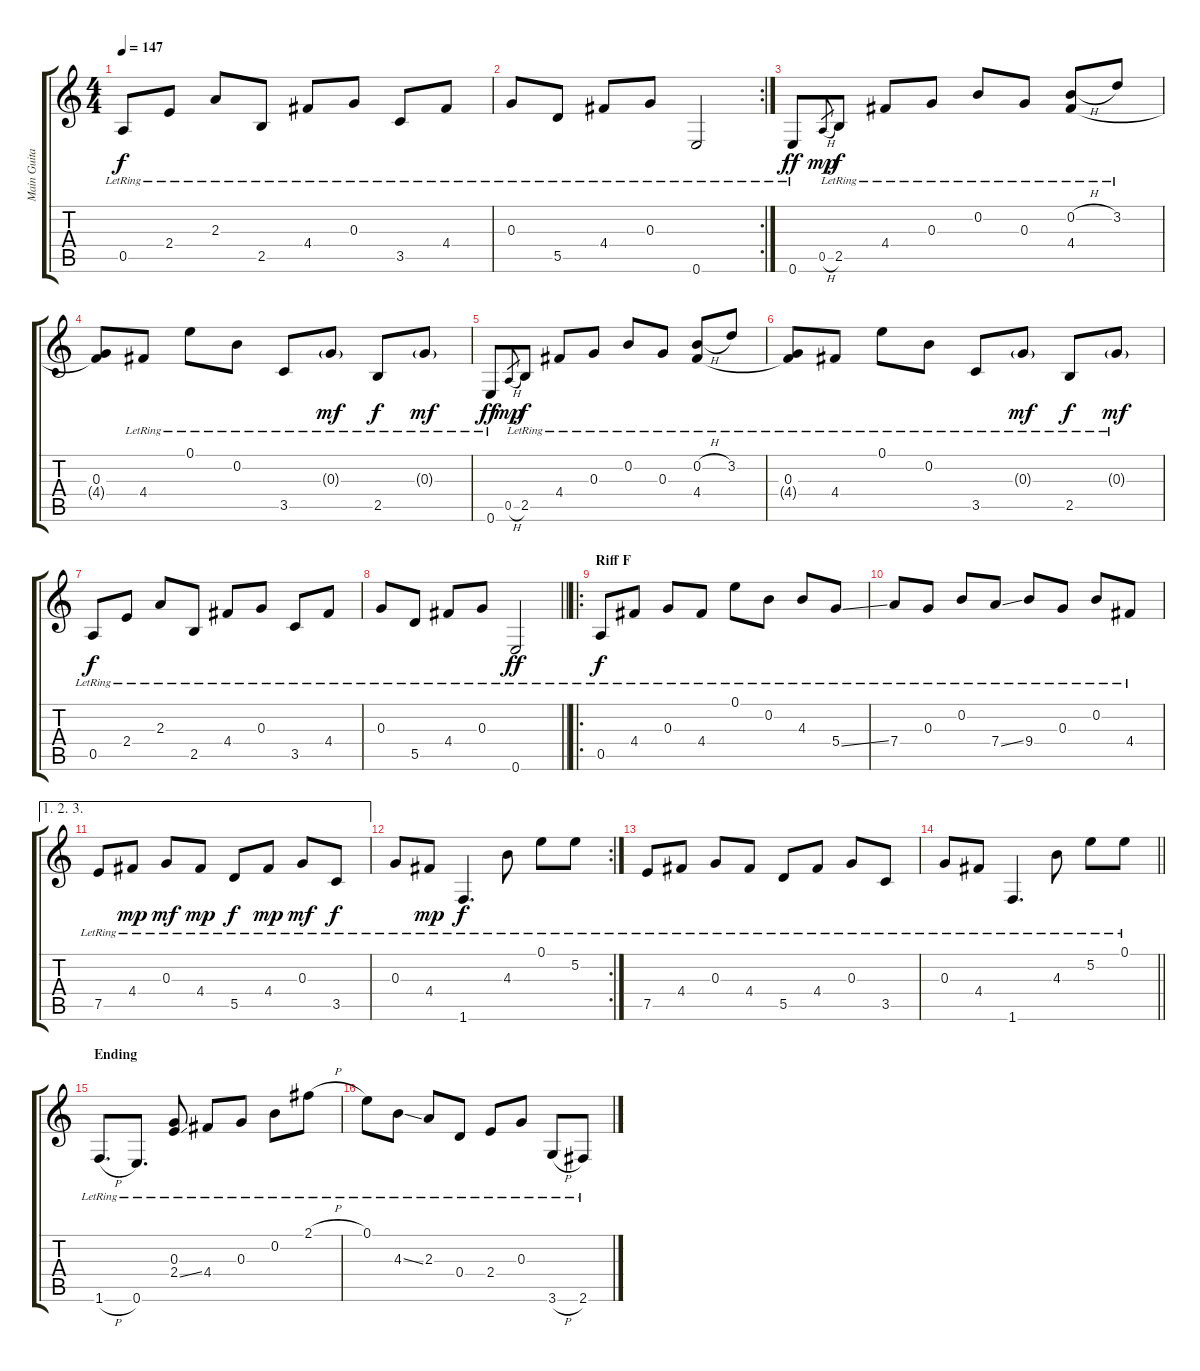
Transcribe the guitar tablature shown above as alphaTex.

\track ("Main Guitar" "Main Guita") {instrument acousticguitarnylon}
\staff {score tabs}
\tuning (E4 B3 G3 D3 A2 E2) {hide}
\ts (4 4)
\tempo 147
\clef g2
\ks c
0.5{lr}.8{dy f} 2.4{lr}.8 2.3{lr}.8 2.5{lr}.8 4.4{lr}.8 0.3{lr}.8 3.5{lr}.8 4.4{lr}.8 |
\rc 2
0.3{lr}.8 5.5{lr}.8 4.4{lr}.8 0.3{lr}.8 0.6{lr}.2 |
0.6{lr}.8{dy ff} 0.5{h}.8{gr dy mp} 2.5{lr}.8{dy f} 4.4{lr}.8 0.3{lr}.8 0.2{lr}.8 0.3{lr}.8 (0.2{h} 4.4{lr}).8 3.2{lr}.8 |
(0.3 4.4{t}).8 4.4{lr}.8 0.1{lr}.8 0.2{lr}.8 3.5{lr}.8 0.3{g lr}.8{dy mf} 2.5{lr}.8{dy f} 0.3{g lr}.8{dy mf} |
0.6{lr}.8{dy ff} 0.5{h}.8{gr dy mp} 2.5{lr}.8{dy f} 4.4{lr}.8 0.3{lr}.8 0.2{lr}.8 0.3{lr}.8 (0.2{h lr} 4.4).8 3.2{lr}.8 |
(0.3{lr} 4.4{t}).8 4.4{lr}.8 0.1{lr}.8 0.2{lr}.8 3.5{lr}.8 0.3{g lr}.8{dy mf} 2.5{lr}.8{dy f} 0.3{g lr}.8{dy mf} |
0.5{lr}.8{dy f} 2.4{lr}.8 2.3{lr}.8 2.5{lr}.8 4.4{lr}.8 0.3{lr}.8 3.5{lr}.8 4.4{lr}.8 |
\barLineRight lightlight
0.3{lr}.8 5.5{lr}.8 4.4{lr}.8 0.3{lr}.8 0.6{lr}.2{dy ff} |
\ro
\section ("" "Riff F")
0.5{lr}.8{dy f} 4.4{lr}.8 0.3{lr}.8 4.4{lr}.8 0.1{lr}.8 0.2{lr}.8 4.3{lr}.8 5.4{ss lr}.8 |
7.4{lr}.8 0.3{lr}.8 0.2{lr}.8 7.4{ss lr}.8 9.4{lr}.8 0.3{lr}.8 0.2{lr}.8 4.4{lr}.8 |
\ae (1 2 3)
7.5{lr}.8 4.4{lr}.8{dy mp} 0.3{lr}.8{dy mf} 4.4{lr}.8{dy mp} 5.5{lr}.8{dy f} 4.4{lr}.8{dy mp} 0.3{lr}.8{dy mf} 3.5{lr}.8{dy f} |
\rc 2
0.3{lr}.8 4.4{lr}.8{dy mp} 1.6{lr}.4{d dy f} 4.3{lr}.8 0.1{lr}.8 5.2{lr}.8 |
7.5{lr}.8 4.4{lr}.8 0.3{lr}.8 4.4{lr}.8 5.5{lr}.8 4.4{lr}.8 0.3{lr}.8 3.5{lr}.8 |
\barLineRight lightlight
0.3{lr}.8 4.4{lr}.8 1.6{lr}.4{d} 4.3{lr}.8 5.2{lr}.8 0.1{lr}.8 |
\section ("" "Ending")
1.6{h lr}.8{d} 0.6{lr}.8{d} (0.3 2.4{ss lr}).8 4.4{lr}.8 0.3{lr}.8 0.2{lr}.8 2.1{h lr}.8 |
0.1{lr}.8 4.3{ss lr}.8 2.3{lr}.8 0.4{lr}.8 2.4{lr}.8 0.3{lr}.8 3.6{h lr}.8 2.6{lr}.8
